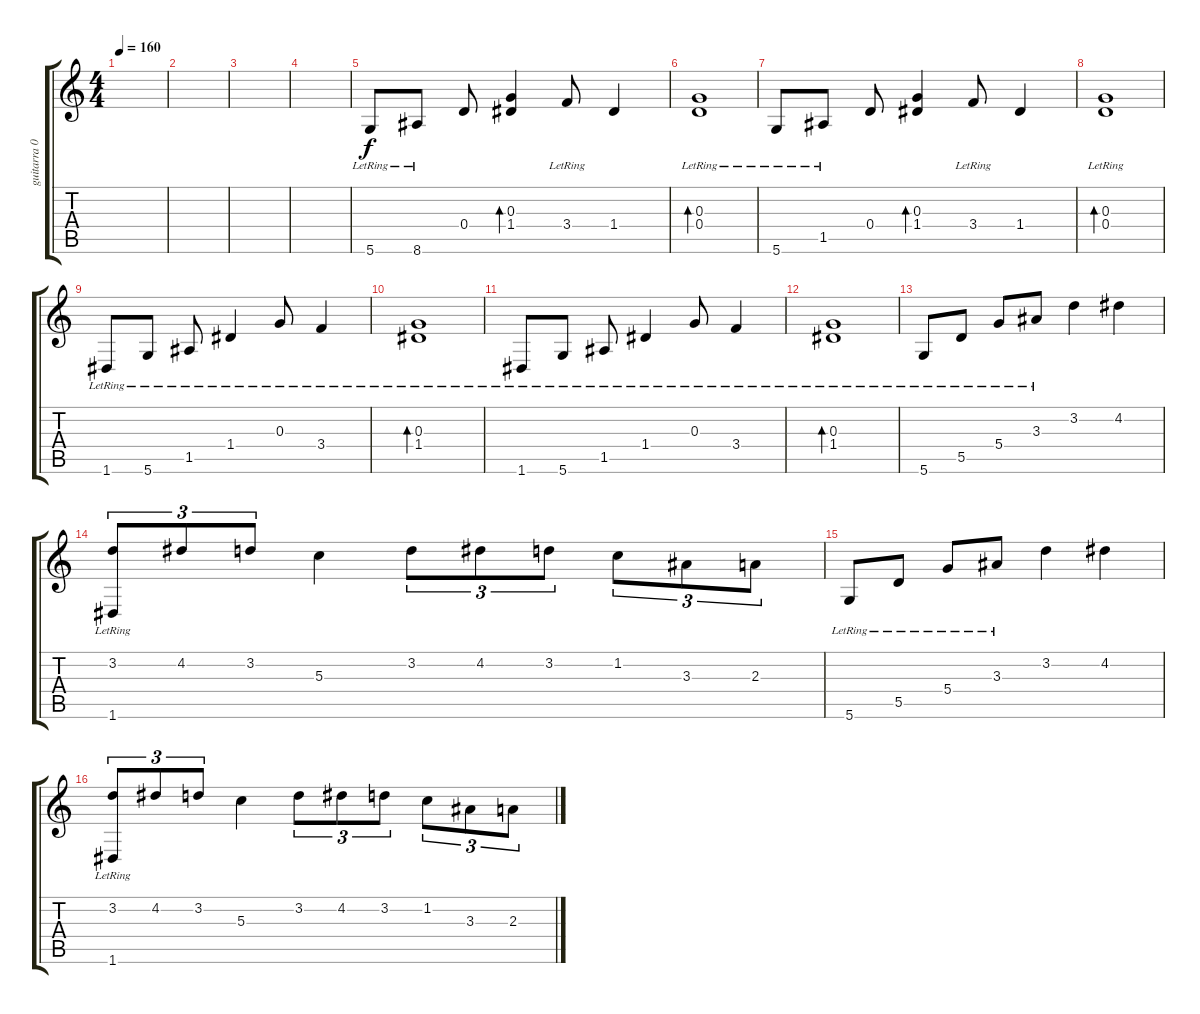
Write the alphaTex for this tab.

\track ("guitarra 01" "guitarra 0") {instrument electricguitarclean}
\staff {score tabs}
\tuning (E4 B3 G3 D3 A2 D2) {hide}
\ts (4 4)
\tempo 160
\clef g2
\ks c
|
|
|
|
5.6{lr}.8 8.6{lr}.8 0.4.8 (0.3 1.4).4{bd 480} 3.4{lr}.8 1.4.4 |
(0.3{lr} 0.4{lr}).1{bd 480} |
5.6{lr}.8 1.5{lr}.8 0.4.8 (0.3 1.4).4{bd 480} 3.4{lr}.8 1.4.4 |
(0.3{lr} 0.4{lr}).1{bd 480} |
1.6{lr}.8 5.6{lr}.8 1.5{lr}.8 1.4{lr}.4 0.3{lr}.8 3.4{lr}.4 |
(0.3{lr} 1.4{lr}).1{bd 480} |
1.6{lr}.8 5.6{lr}.8 1.5{lr}.8 1.4{lr}.4 0.3{lr}.8 3.4{lr}.4 |
(0.3{lr} 1.4{lr}).1{bd 480} |
5.6{lr}.8 5.5{lr}.8 5.4{lr}.8 3.3{lr}.8 3.2.4 4.2.4 |
(3.2 1.6{lr}).8{tu (3 2)} 4.2.8{tu (3 2)} 3.2.8{tu (3 2)} 5.3.4 3.2.8{tu (3 2)} 4.2.8{tu (3 2)} 3.2.8{tu (3 2)} 1.2.8{tu (3 2)} 3.3.8{tu (3 2)} 2.3.8{tu (3 2)} |
5.6{lr}.8 5.5{lr}.8 5.4{lr}.8 3.3{lr}.8 3.2.4 4.2.4 |
(3.2 1.6{lr}).8{tu (3 2)} 4.2.8{tu (3 2)} 3.2.8{tu (3 2)} 5.3.4 3.2.8{tu (3 2)} 4.2.8{tu (3 2)} 3.2.8{tu (3 2)} 1.2.8{tu (3 2)} 3.3.8{tu (3 2)} 2.3.8{tu (3 2)}
